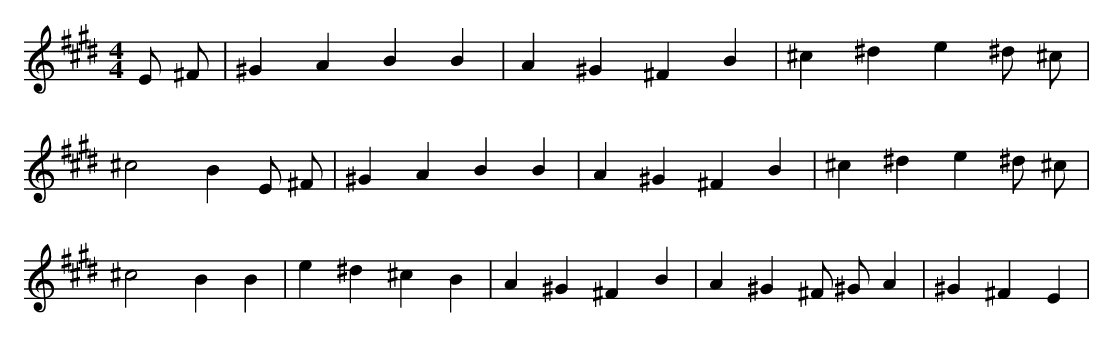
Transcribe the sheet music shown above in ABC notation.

X:1
M:4/4
L:1/8
K:E
E ^F | ^G2 A2 B2 B2 | A2 ^G2 ^F2 B2 | ^c2 ^d2 e2 ^d ^c | ^c4 B2 E ^F | ^G2 A2 B2 B2 | A2 ^G2 ^F2 B2 | ^c2 ^d2 e2 ^d ^c | ^c4 B2 B2 | e2 ^d2 ^c2 B2 | A2 ^G2 ^F2 B2 | A2 ^G2 ^F ^G A2 | ^G2 ^F2 E2 |
